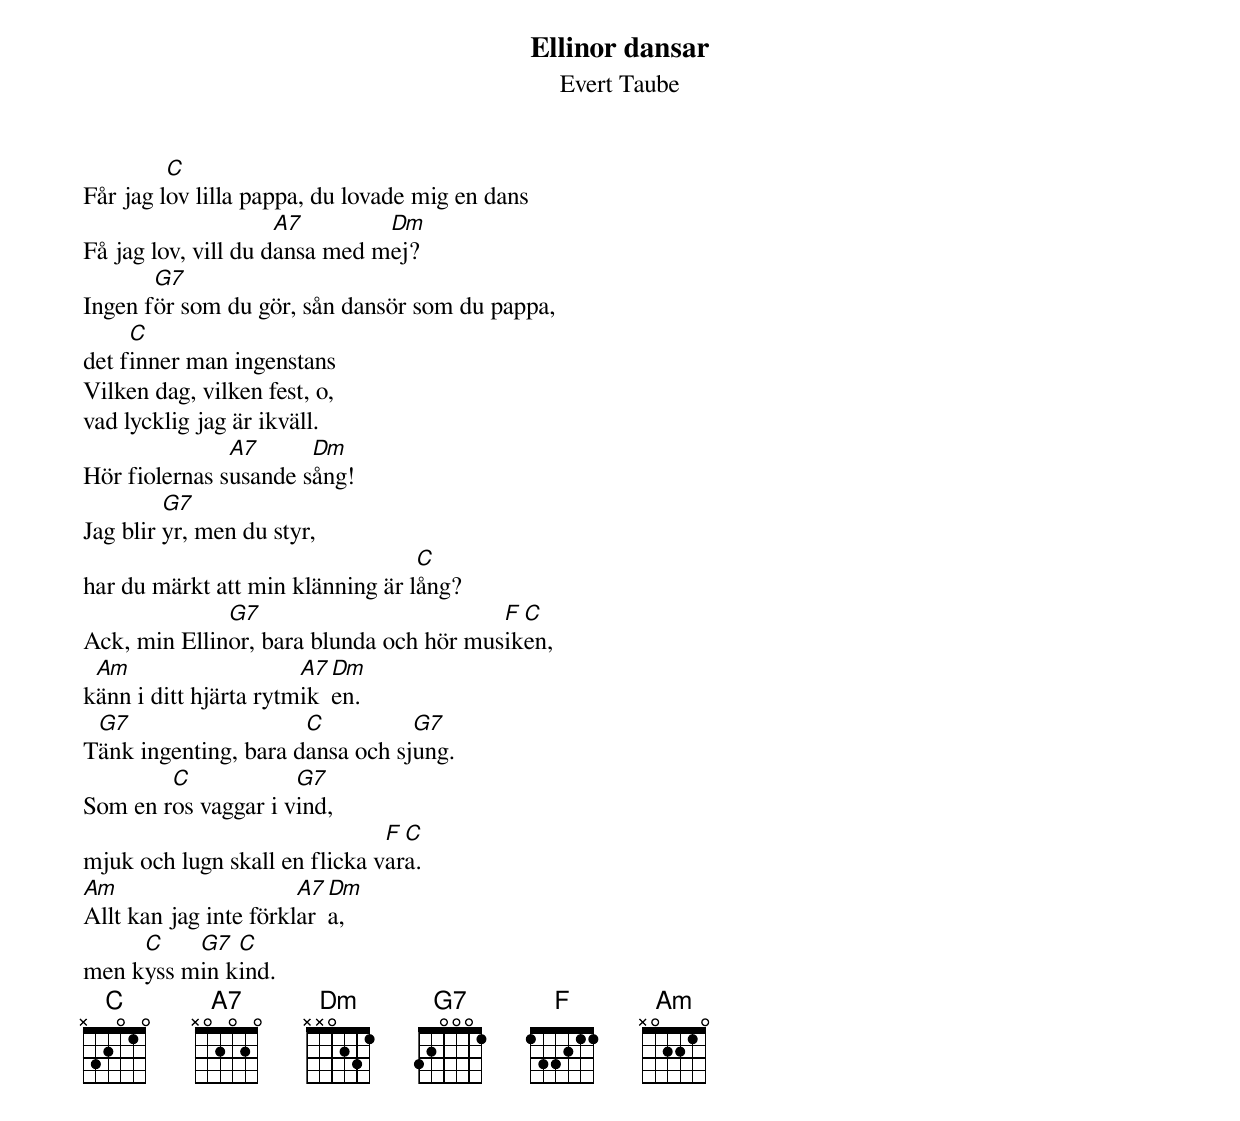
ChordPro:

{t:Ellinor dansar}
{st:Evert Taube}
Får jag l[C]ov lilla pappa, du lovade mig en dans
Få jag lov, vill du d[A7]ansa med m[Dm]ej?
Ingen f[G7]ör som du gör, sån dansör som du pappa,
det f[C]inner man ingenstans
Vilken dag, vilken fest, o,
vad lycklig jag är ikväll.
Hör fiolernas s[A7]usande s[Dm]ång!
Jag blir [G7]yr, men du styr,
har du märkt att min klänning är l[C]ång?
Ack, min Ellin[G7]or, bara blunda och hör mus[F]ik[C]en,
k[Am]änn i ditt hjärta rytm[A7]ik[Dm]en.
T[G7]änk ingenting, bara d[C]ansa och sj[G7]ung.
Som en r[C]os vaggar i v[G7]ind,
mjuk och lugn skall en flicka v[F]ar[C]a.
[Am]Allt kan jag inte förkl[A7]ar[Dm]a,
men k[C]yss m[G7]in k[C]ind.
